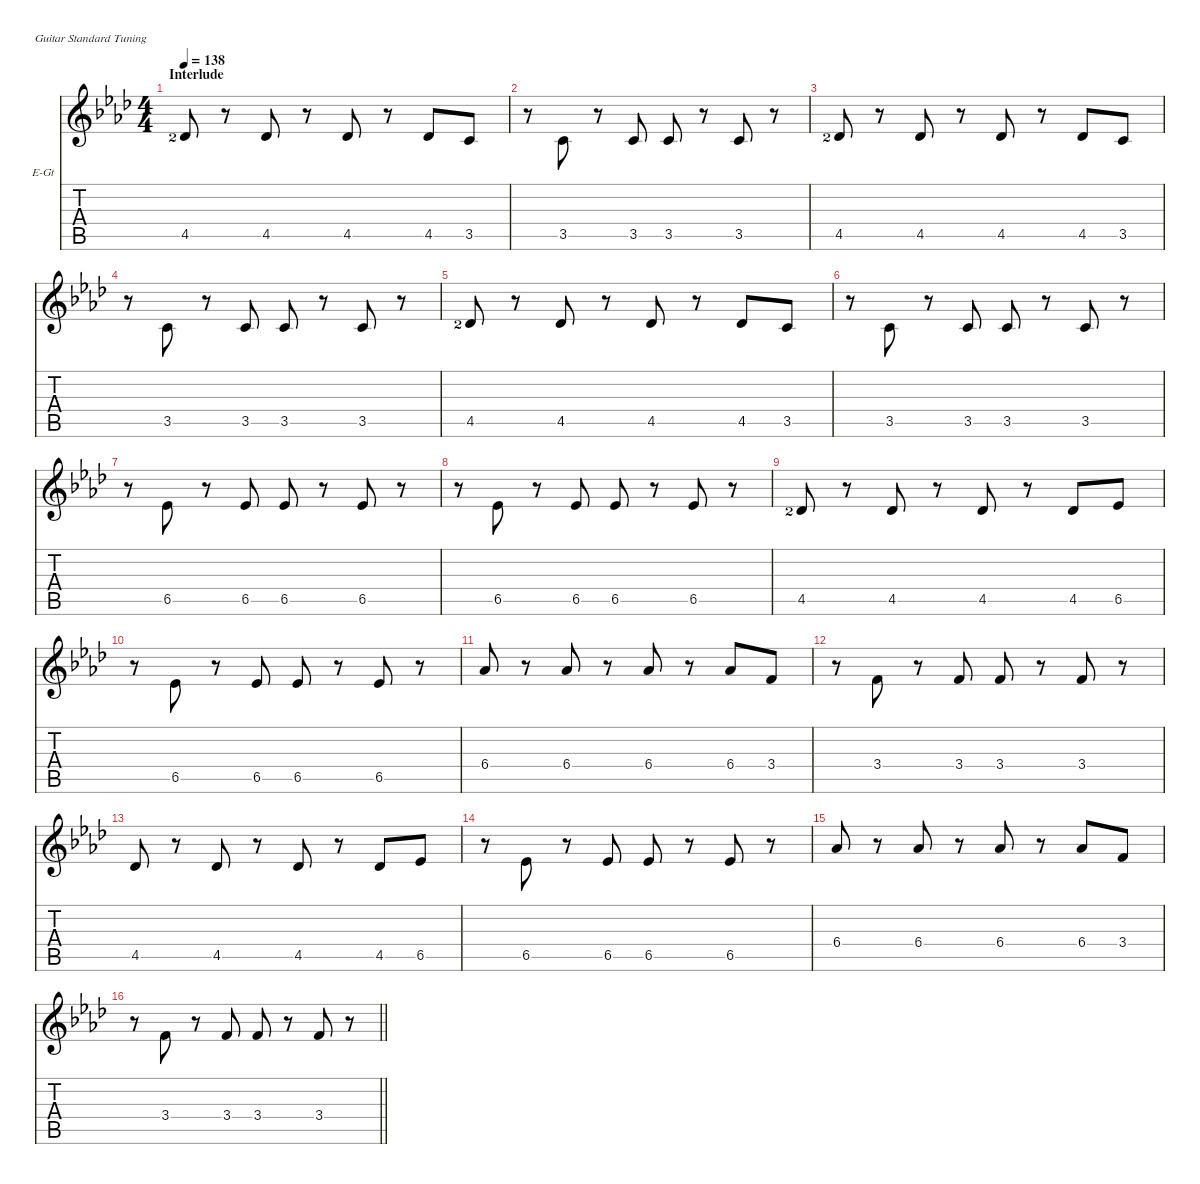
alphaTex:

\defaultSystemsLayout 4
\hideDynamics
\bracketExtendMode nobrackets
\firstSystemTrackNameOrientation horizontal
\otherSystemsTrackNameOrientation horizontal
\track ("intermediate rhythm 06 UNUSED" "E-Gt") {instrument electricguitarclean}
\staff {score tabs}
\tuning (E4 B3 G3 D3 A2 E2)
\ts (4 4)
\section ("" "Interlude")
\tempo 138
\clef g2
\ks ab
4.5{lf 3 acc b}.8{dy mf beam Up} r.8{beam Up} 4.5{acc b}.8{beam Up} r.8{beam Up} 4.5{acc b}.8{beam Up} r.8{beam Up} 4.5{acc b}.8{beam Up} 3.5{acc forcenatural}.8{beam Up} |
r.8{beam Down} 3.5{acc forcenatural}.8{beam Up} r.8{beam Up} 3.5{acc forcenatural}.8{beam Up} 3.5{acc forcenatural}.8{beam Up} r.8{beam Up} 3.5{acc forcenatural}.8{beam Up} r.8{beam Up} |
4.5{lf 3 acc b}.8{beam Up} r.8{beam Up} 4.5{acc b}.8{beam Up} r.8{beam Up} 4.5{acc b}.8{beam Up} r.8{beam Up} 4.5{acc b}.8{beam Up} 3.5{acc forcenatural}.8{beam Up} |
r.8{beam Down} 3.5{acc forcenatural}.8{beam Up} r.8{beam Up} 3.5{acc forcenatural}.8{beam Up} 3.5{acc forcenatural}.8{beam Up} r.8{beam Up} 3.5{acc forcenatural}.8{beam Up} r.8{beam Up} |
4.5{lf 3 acc b}.8{beam Up} r.8{beam Up} 4.5{acc b}.8{beam Up} r.8{beam Up} 4.5{acc b}.8{beam Up} r.8{beam Up} 4.5{acc b}.8{beam Up} 3.5{acc forcenatural}.8{beam Up} |
r.8{beam Down} 3.5{acc forcenatural}.8{beam Up} r.8{beam Up} 3.5{acc forcenatural}.8{beam Up} 3.5{acc forcenatural}.8{beam Up} r.8{beam Up} 3.5{acc forcenatural}.8{beam Up} r.8{beam Up} |
r.8{beam Down} 6.5{acc b}.8{beam Up} r.8{beam Up} 6.5{acc b}.8{beam Up} 6.5{acc b}.8{beam Up} r.8{beam Up} 6.5{acc b}.8{beam Up} r.8{beam Up} |
r.8{beam Down} 6.5{acc b}.8{beam Up} r.8{beam Up} 6.5{acc b}.8{beam Up} 6.5{acc b}.8{beam Up} r.8{beam Up} 6.5{acc b}.8{beam Up} r.8{beam Up} |
4.5{lf 3 acc b}.8{beam Up} r.8{beam Up} 4.5{acc b}.8{beam Up} r.8{beam Up} 4.5{acc b}.8{beam Up} r.8{beam Up} 4.5{acc b}.8{beam Up} 6.5{acc b}.8{beam Up} |
r.8{beam Down} 6.5{acc b}.8{beam Up} r.8{beam Up} 6.5{acc b}.8{beam Up} 6.5{acc b}.8{beam Up} r.8{beam Up} 6.5{acc b}.8{beam Up} r.8{beam Up} |
6.4{acc b}.8{beam Up} r.8{beam Up} 6.4{acc b}.8{beam Up} r.8{beam Up} 6.4{acc b}.8{beam Up} r.8{beam Up} 6.4{acc b}.8{beam Up} 3.4{acc forcenatural}.8{beam Up} |
r.8{beam Down} 3.4{acc forcenatural}.8{beam Up} r.8{beam Up} 3.4{acc forcenatural}.8{beam Up} 3.4{acc forcenatural}.8{beam Up} r.8{beam Up} 3.4{acc forcenatural}.8{beam Up} r.8{beam Up} |
4.5{acc b}.8{beam Up} r.8{beam Up} 4.5{acc b}.8{beam Up} r.8{beam Up} 4.5{acc b}.8{beam Up} r.8{beam Up} 4.5{acc b}.8{beam Up} 6.5{acc b}.8{beam Up} |
r.8{beam Down} 6.5{acc b}.8{beam Up} r.8{beam Up} 6.5{acc b}.8{beam Up} 6.5{acc b}.8{beam Up} r.8{beam Up} 6.5{acc b}.8{beam Up} r.8{beam Up} |
6.4{acc b}.8{beam Up} r.8{beam Up} 6.4{acc b}.8{beam Up} r.8{beam Up} 6.4{acc b}.8{beam Up} r.8{beam Up} 6.4{acc b}.8{beam Up} 3.4{acc forcenatural}.8{beam Up} |
\barLineRight lightlight
r.8{beam Down} 3.4{acc forcenatural}.8{beam Up} r.8{beam Up} 3.4{acc forcenatural}.8{beam Up} 3.4{acc forcenatural}.8{beam Up} r.8{beam Up} 3.4{acc forcenatural}.8{beam Up} r.8{beam Up}
